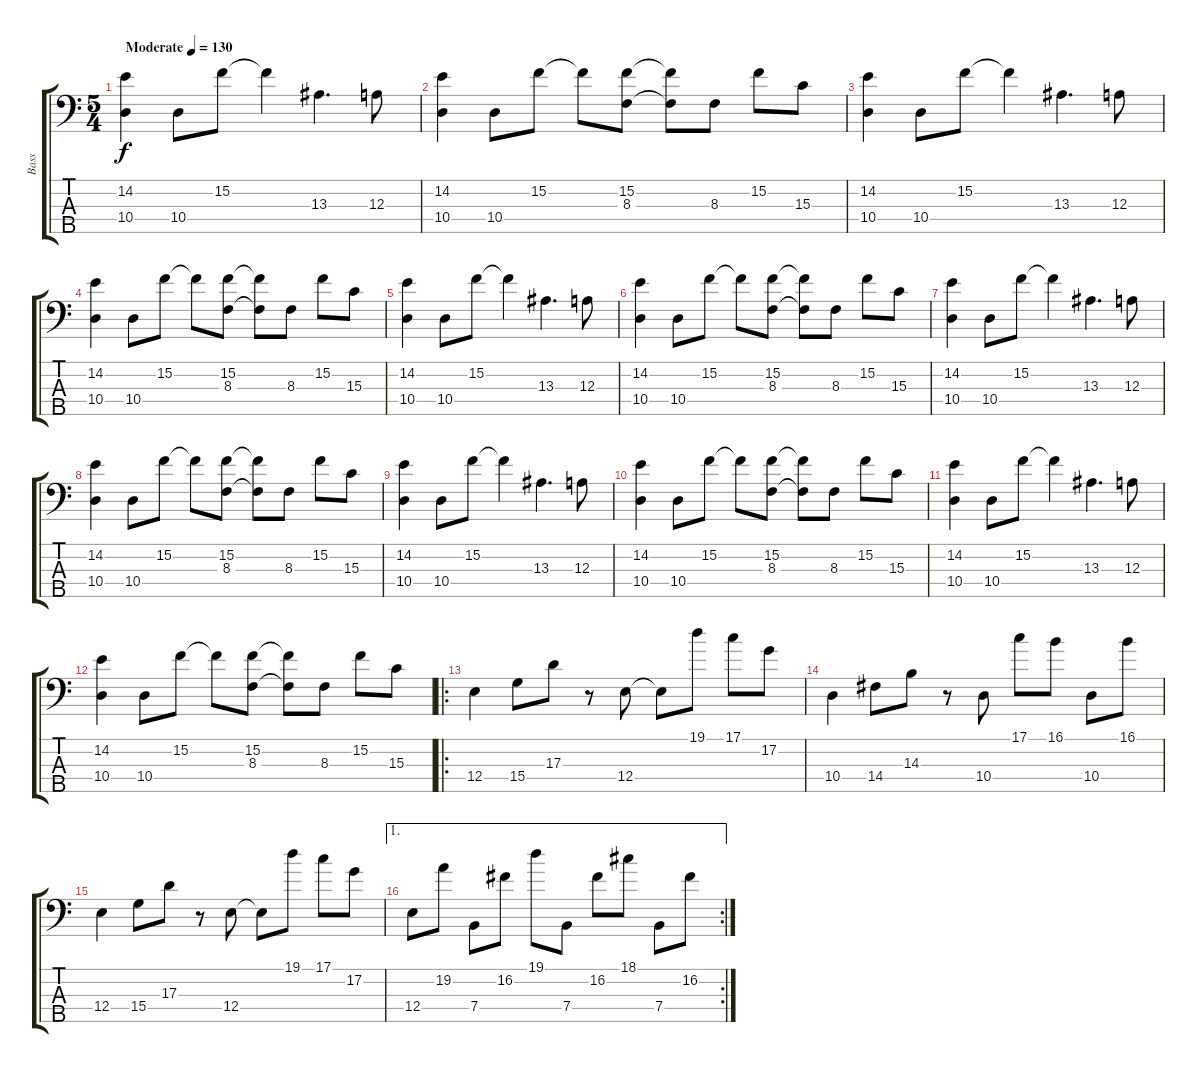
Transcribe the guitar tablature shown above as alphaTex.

\track ("Bass" "Bass") {instrument electricbassfinger}
\staff {score tabs}
\tuning (G2 D2 A1 E1 A0) {hide}
\ts (5 4)
\tempo (130 "Moderate")
\clef f4
\ks c
(14.2 10.4).4{dy f instrument electricbassfinger} 10.4.8 15.2.8 15.2{t}.4 13.3.4{d} 12.3.8 |
(14.2 10.4).4 10.4.8 15.2.8 15.2{t}.8 (15.2 8.3).8 (15.2{t} 8.3{t}).8 8.3.8 15.2.8 15.3.8 |
(14.2 10.4).4 10.4.8 15.2.8 15.2{t}.4 13.3.4{d} 12.3.8 |
(14.2 10.4).4 10.4.8 15.2.8 15.2{t}.8 (15.2 8.3).8 (15.2{t} 8.3{t}).8 8.3.8 15.2.8 15.3.8 |
(14.2 10.4).4 10.4.8 15.2.8 15.2{t}.4 13.3.4{d} 12.3.8 |
(14.2 10.4).4 10.4.8 15.2.8 15.2{t}.8 (15.2 8.3).8 (15.2{t} 8.3{t}).8 8.3.8 15.2.8 15.3.8 |
(14.2 10.4).4 10.4.8 15.2.8 15.2{t}.4 13.3.4{d} 12.3.8 |
(14.2 10.4).4 10.4.8 15.2.8 15.2{t}.8 (15.2 8.3).8 (15.2{t} 8.3{t}).8 8.3.8 15.2.8 15.3.8 |
(14.2 10.4).4 10.4.8 15.2.8 15.2{t}.4 13.3.4{d} 12.3.8 |
(14.2 10.4).4 10.4.8 15.2.8 15.2{t}.8 (15.2 8.3).8 (15.2{t} 8.3{t}).8 8.3.8 15.2.8 15.3.8 |
(14.2 10.4).4 10.4.8 15.2.8 15.2{t}.4 13.3.4{d} 12.3.8 |
(14.2 10.4).4 10.4.8 15.2.8 15.2{t}.8 (15.2 8.3).8 (15.2{t} 8.3{t}).8 8.3.8 15.2.8 15.3.8 |
\ro
12.4.4 15.4.8 17.3.8 r.8 12.4.8 12.4{t}.8 19.1.8 17.1.8 17.2.8 |
10.4.4 14.4.8 14.3.8 r.8 10.4.8 17.1.8 16.1.8 10.4.8 16.1.8 |
12.4.4 15.4.8 17.3.8 r.8 12.4.8 12.4{t}.8 19.1.8 17.1.8 17.2.8 |
\ae 1
\rc 2
12.4.8 19.2.8 7.4.8 16.2.8 19.1.8 7.4.8 16.2.8 18.1.8 7.4.8 16.2.8
